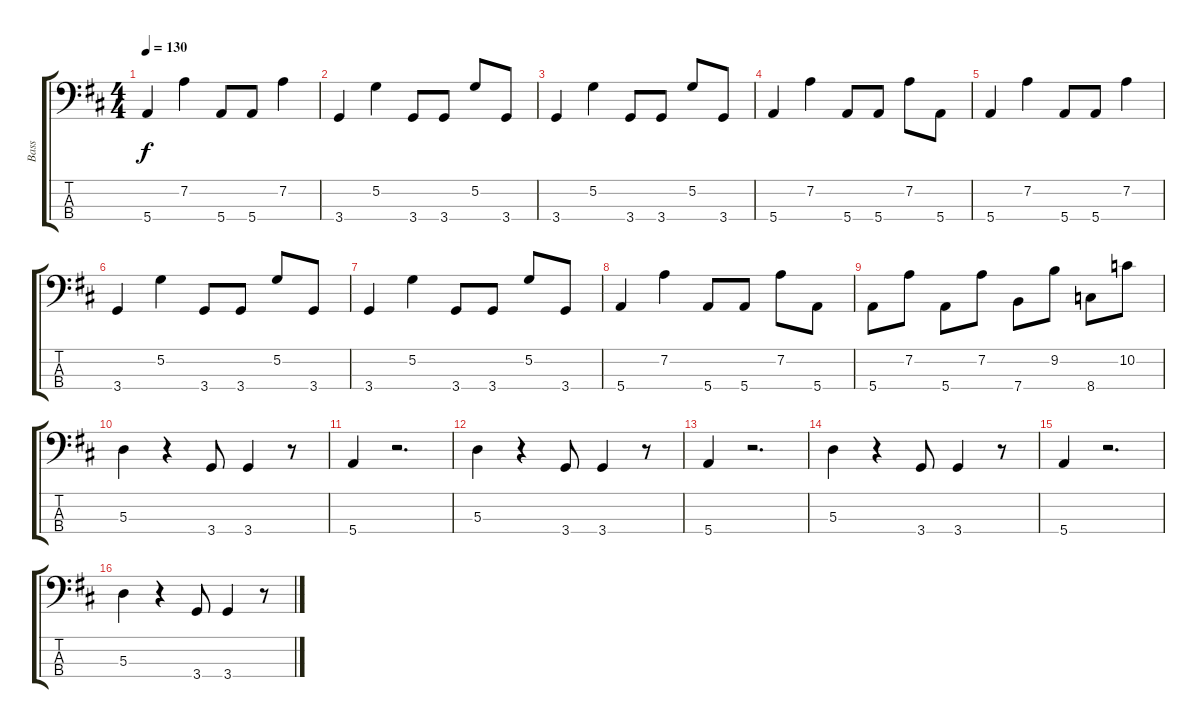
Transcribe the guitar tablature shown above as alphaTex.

\track ("Bass" "Bass") {instrument electricbassfinger}
\staff {score tabs}
\tuning (G2 D2 A1 E1) {hide}
\ts (4 4)
\tempo 130
\clef f4
\ks d
5.4.4{dy f} 7.2.4 5.4.8 5.4.8 7.2.4 |
3.4.4 5.2.4 3.4.8 3.4.8 5.2.8 3.4.8 |
3.4.4 5.2.4 3.4.8 3.4.8 5.2.8 3.4.8 |
5.4.4 7.2.4 5.4.8 5.4.8 7.2.8 5.4.8 |
5.4.4 7.2.4 5.4.8 5.4.8 7.2.4 |
3.4.4 5.2.4 3.4.8 3.4.8 5.2.8 3.4.8 |
3.4.4 5.2.4 3.4.8 3.4.8 5.2.8 3.4.8 |
5.4.4 7.2.4 5.4.8 5.4.8 7.2.8 5.4.8 |
5.4.8 7.2.8 5.4.8 7.2.8 7.4.8 9.2.8 8.4.8 10.2.8 |
5.3.4 r.4 3.4.8 3.4.4 r.8 |
5.4.4 r.2{d} |
5.3.4 r.4 3.4.8 3.4.4 r.8 |
5.4.4 r.2{d} |
5.3.4 r.4 3.4.8 3.4.4 r.8 |
5.4.4 r.2{d} |
5.3.4 r.4 3.4.8 3.4.4 r.8
